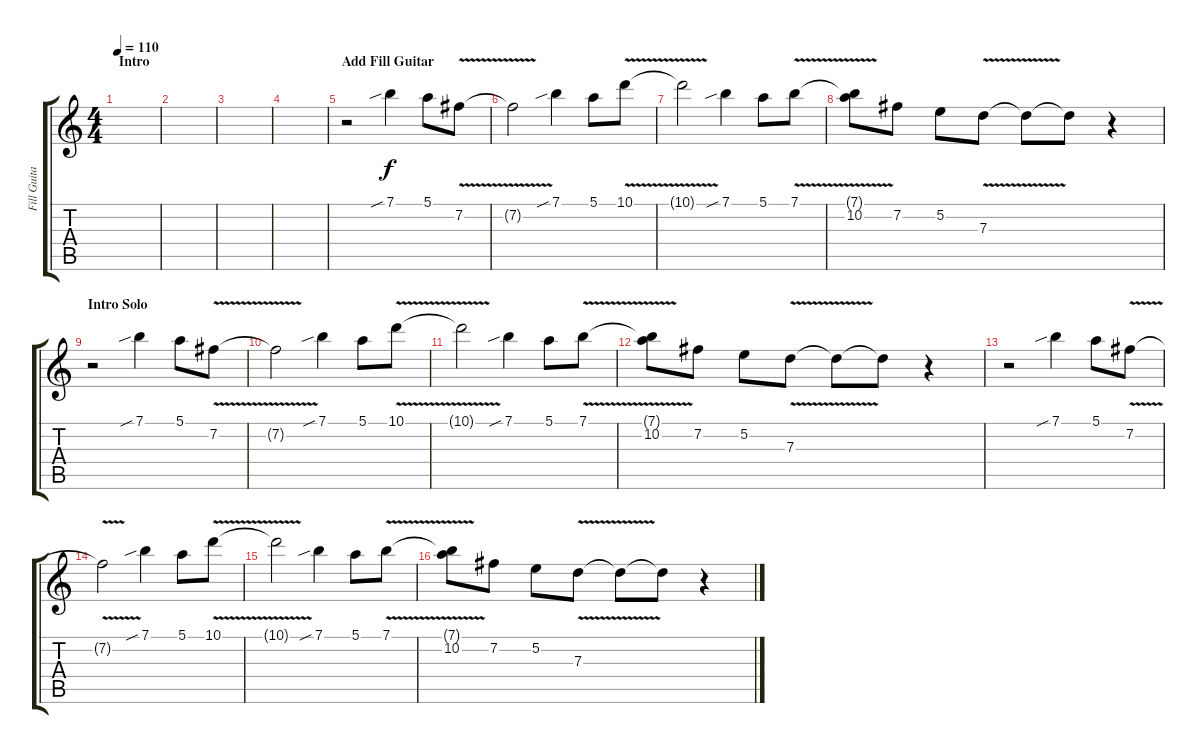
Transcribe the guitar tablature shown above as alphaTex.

\track ("Fill Guitar" "Fill Guita") {instrument electricguitarmuted}
\staff {score tabs}
\tuning (E4 B3 G3 D3 A2 E2) {hide}
\ts (4 4)
\section ("" "Intro")
\tempo 110
\clef g2
\ks c
|
|
|
|
\section ("" "Add Fill Guitar")
r.2 7.1{sib}.4 5.1.8 7.2{v}.8 |
7.2{t}.2 7.1{sib}.4 5.1.8 10.1{v}.8 |
10.1{t}.2 7.1{sib}.4 5.1.8 7.1{v}.8 |
(7.1{t} 10.2).8 7.2.8 5.2.8 7.3{v}.8 7.3{t}.8 7.3{t}.8 r.4 |
\section ("" "Intro Solo")
r.2 7.1{sib}.4 5.1.8 7.2{v}.8 |
7.2{t}.2 7.1{sib}.4 5.1.8 10.1{v}.8 |
10.1{t}.2 7.1{sib}.4 5.1.8 7.1{v}.8 |
(7.1{t} 10.2).8 7.2.8 5.2.8 7.3{v}.8 7.3{t}.8 7.3{t}.8 r.4 |
r.2 7.1{sib}.4 5.1.8 7.2{v}.8 |
7.2{t}.2 7.1{sib}.4 5.1.8 10.1{v}.8 |
10.1{t}.2 7.1{sib}.4 5.1.8 7.1{v}.8 |
(7.1{t} 10.2).8 7.2.8 5.2.8 7.3{v}.8 7.3{t}.8 7.3{t}.8 r.4
